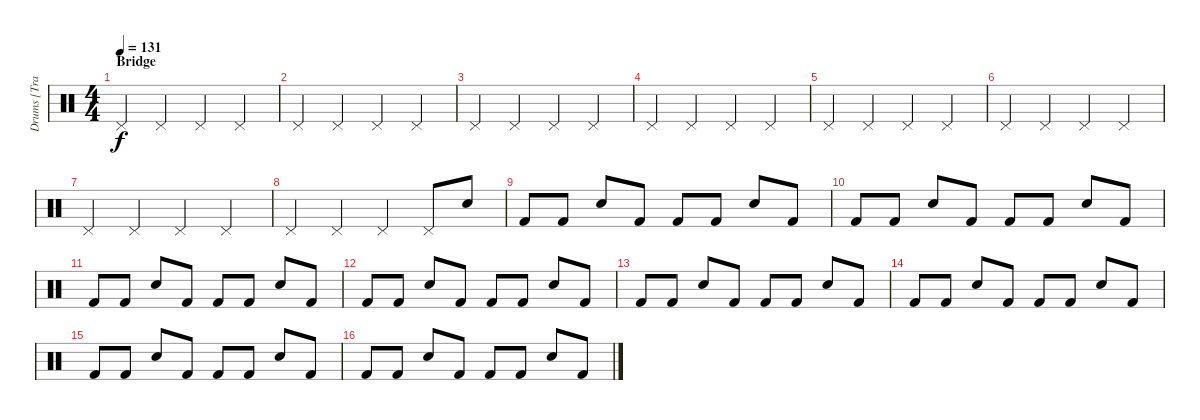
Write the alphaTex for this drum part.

\track ("Drums [Travis Barker]" "Drums [Tra") {instrument percussion}
\staff {score}
\articulation defaults
\ts (4 4)
\section ("" "Bridge")
\tempo 131
\clef neutral
\ks c "Pedal Hi-Hat (hit)".4{dy f} "Pedal Hi-Hat (hit)".4 "Pedal Hi-Hat (hit)".4 "Pedal Hi-Hat (hit)".4
|
"Pedal Hi-Hat (hit)".4 "Pedal Hi-Hat (hit)".4 "Pedal Hi-Hat (hit)".4 "Pedal Hi-Hat (hit)".4 |
"Pedal Hi-Hat (hit)".4 "Pedal Hi-Hat (hit)".4 "Pedal Hi-Hat (hit)".4 "Pedal Hi-Hat (hit)".4 |
"Pedal Hi-Hat (hit)".4 "Pedal Hi-Hat (hit)".4 "Pedal Hi-Hat (hit)".4 "Pedal Hi-Hat (hit)".4 |
"Pedal Hi-Hat (hit)".4 "Pedal Hi-Hat (hit)".4 "Pedal Hi-Hat (hit)".4 "Pedal Hi-Hat (hit)".4 |
"Pedal Hi-Hat (hit)".4 "Pedal Hi-Hat (hit)".4 "Pedal Hi-Hat (hit)".4 "Pedal Hi-Hat (hit)".4 |
"Pedal Hi-Hat (hit)".4 "Pedal Hi-Hat (hit)".4 "Pedal Hi-Hat (hit)".4 "Pedal Hi-Hat (hit)".4 |
"Pedal Hi-Hat (hit)".4 "Pedal Hi-Hat (hit)".4 "Pedal Hi-Hat (hit)".4 "Pedal Hi-Hat (hit)".8 "Snare (hit) 2".8 |
"Kick (hit) 2".8 "Kick (hit) 2".8 "Snare (hit) 2".8 "Kick (hit) 2".8 "Kick (hit) 2".8 "Kick (hit) 2".8 "Snare (hit) 2".8 "Kick (hit) 2".8 |
"Kick (hit) 2".8 "Kick (hit) 2".8 "Snare (hit) 2".8 "Kick (hit) 2".8 "Kick (hit) 2".8 "Kick (hit) 2".8 "Snare (hit) 2".8 "Kick (hit) 2".8 |
"Kick (hit) 2".8 "Kick (hit) 2".8 "Snare (hit) 2".8 "Kick (hit) 2".8 "Kick (hit) 2".8 "Kick (hit) 2".8 "Snare (hit) 2".8 "Kick (hit) 2".8 |
"Kick (hit) 2".8 "Kick (hit) 2".8 "Snare (hit) 2".8 "Kick (hit) 2".8 "Kick (hit) 2".8 "Kick (hit) 2".8 "Snare (hit) 2".8 "Kick (hit) 2".8 |
"Kick (hit) 2".8 "Kick (hit) 2".8 "Snare (hit) 2".8 "Kick (hit) 2".8 "Kick (hit) 2".8 "Kick (hit) 2".8 "Snare (hit) 2".8 "Kick (hit) 2".8 |
"Kick (hit) 2".8 "Kick (hit) 2".8 "Snare (hit) 2".8 "Kick (hit) 2".8 "Kick (hit) 2".8 "Kick (hit) 2".8 "Snare (hit) 2".8 "Kick (hit) 2".8 |
"Kick (hit) 2".8 "Kick (hit) 2".8 "Snare (hit) 2".8 "Kick (hit) 2".8 "Kick (hit) 2".8 "Kick (hit) 2".8 "Snare (hit) 2".8 "Kick (hit) 2".8 |
"Kick (hit) 2".8 "Kick (hit) 2".8 "Snare (hit) 2".8 "Kick (hit) 2".8 "Kick (hit) 2".8 "Kick (hit) 2".8 "Snare (hit) 2".8 "Kick (hit) 2".8
